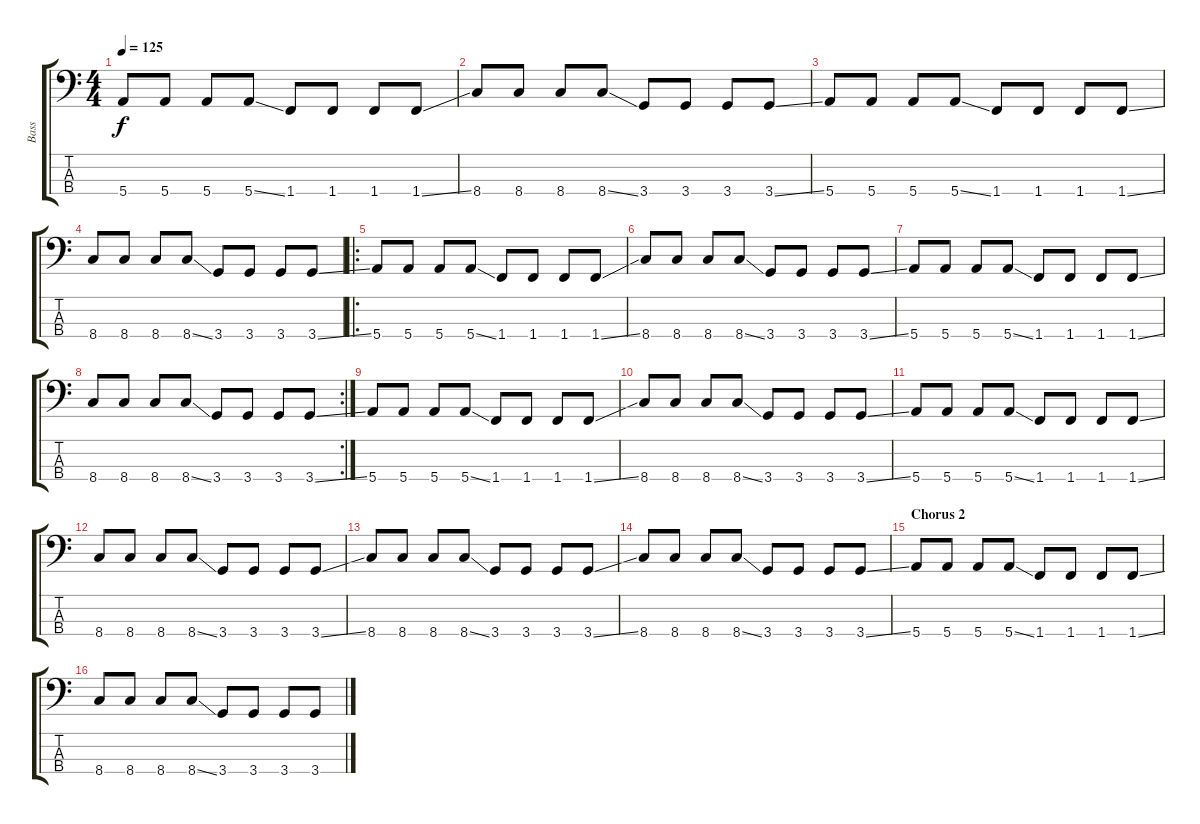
\track ("Bass" "Bass") {instrument electricbassfinger}
\staff {score tabs}
\tuning (G2 D2 A1 E1) {hide}
\ts (4 4)
\tempo 125
\clef f4
\ks c
5.4.8{dy f} 5.4.8 5.4.8 5.4{ss}.8 1.4.8 1.4.8 1.4.8 1.4{ss}.8 |
8.4.8 8.4.8 8.4.8 8.4{ss}.8 3.4.8 3.4.8 3.4.8 3.4{ss}.8 |
5.4.8 5.4.8 5.4.8 5.4{ss}.8 1.4.8 1.4.8 1.4.8 1.4{ss}.8 |
8.4.8 8.4.8 8.4.8 8.4{ss}.8 3.4.8 3.4.8 3.4.8 3.4{ss}.8 |
\ro
5.4.8 5.4.8 5.4.8 5.4{ss}.8 1.4.8 1.4.8 1.4.8 1.4{ss}.8 |
8.4.8 8.4.8 8.4.8 8.4{ss}.8 3.4.8 3.4.8 3.4.8 3.4{ss}.8 |
5.4.8 5.4.8 5.4.8 5.4{ss}.8 1.4.8 1.4.8 1.4.8 1.4{ss}.8 |
\rc 2
8.4.8 8.4.8 8.4.8 8.4{ss}.8 3.4.8 3.4.8 3.4.8 3.4{ss}.8 |
5.4.8 5.4.8 5.4.8 5.4{ss}.8 1.4.8 1.4.8 1.4.8 1.4{ss}.8 |
8.4.8 8.4.8 8.4.8 8.4{ss}.8 3.4.8 3.4.8 3.4.8 3.4{ss}.8 |
5.4.8 5.4.8 5.4.8 5.4{ss}.8 1.4.8 1.4.8 1.4.8 1.4{ss}.8 |
8.4.8 8.4.8 8.4.8 8.4{ss}.8 3.4.8 3.4.8 3.4.8 3.4{ss}.8 |
8.4.8 8.4.8 8.4.8 8.4{ss}.8 3.4.8 3.4.8 3.4.8 3.4{ss}.8 |
8.4.8 8.4.8 8.4.8 8.4{ss}.8 3.4.8 3.4.8 3.4.8 3.4{ss}.8 |
\section ("" "Chorus 2")
5.4.8 5.4.8 5.4.8 5.4{ss}.8 1.4.8 1.4.8 1.4.8 1.4{ss}.8 |
8.4.8 8.4.8 8.4.8 8.4{ss}.8 3.4.8 3.4.8 3.4.8 3.4{ss}.8
